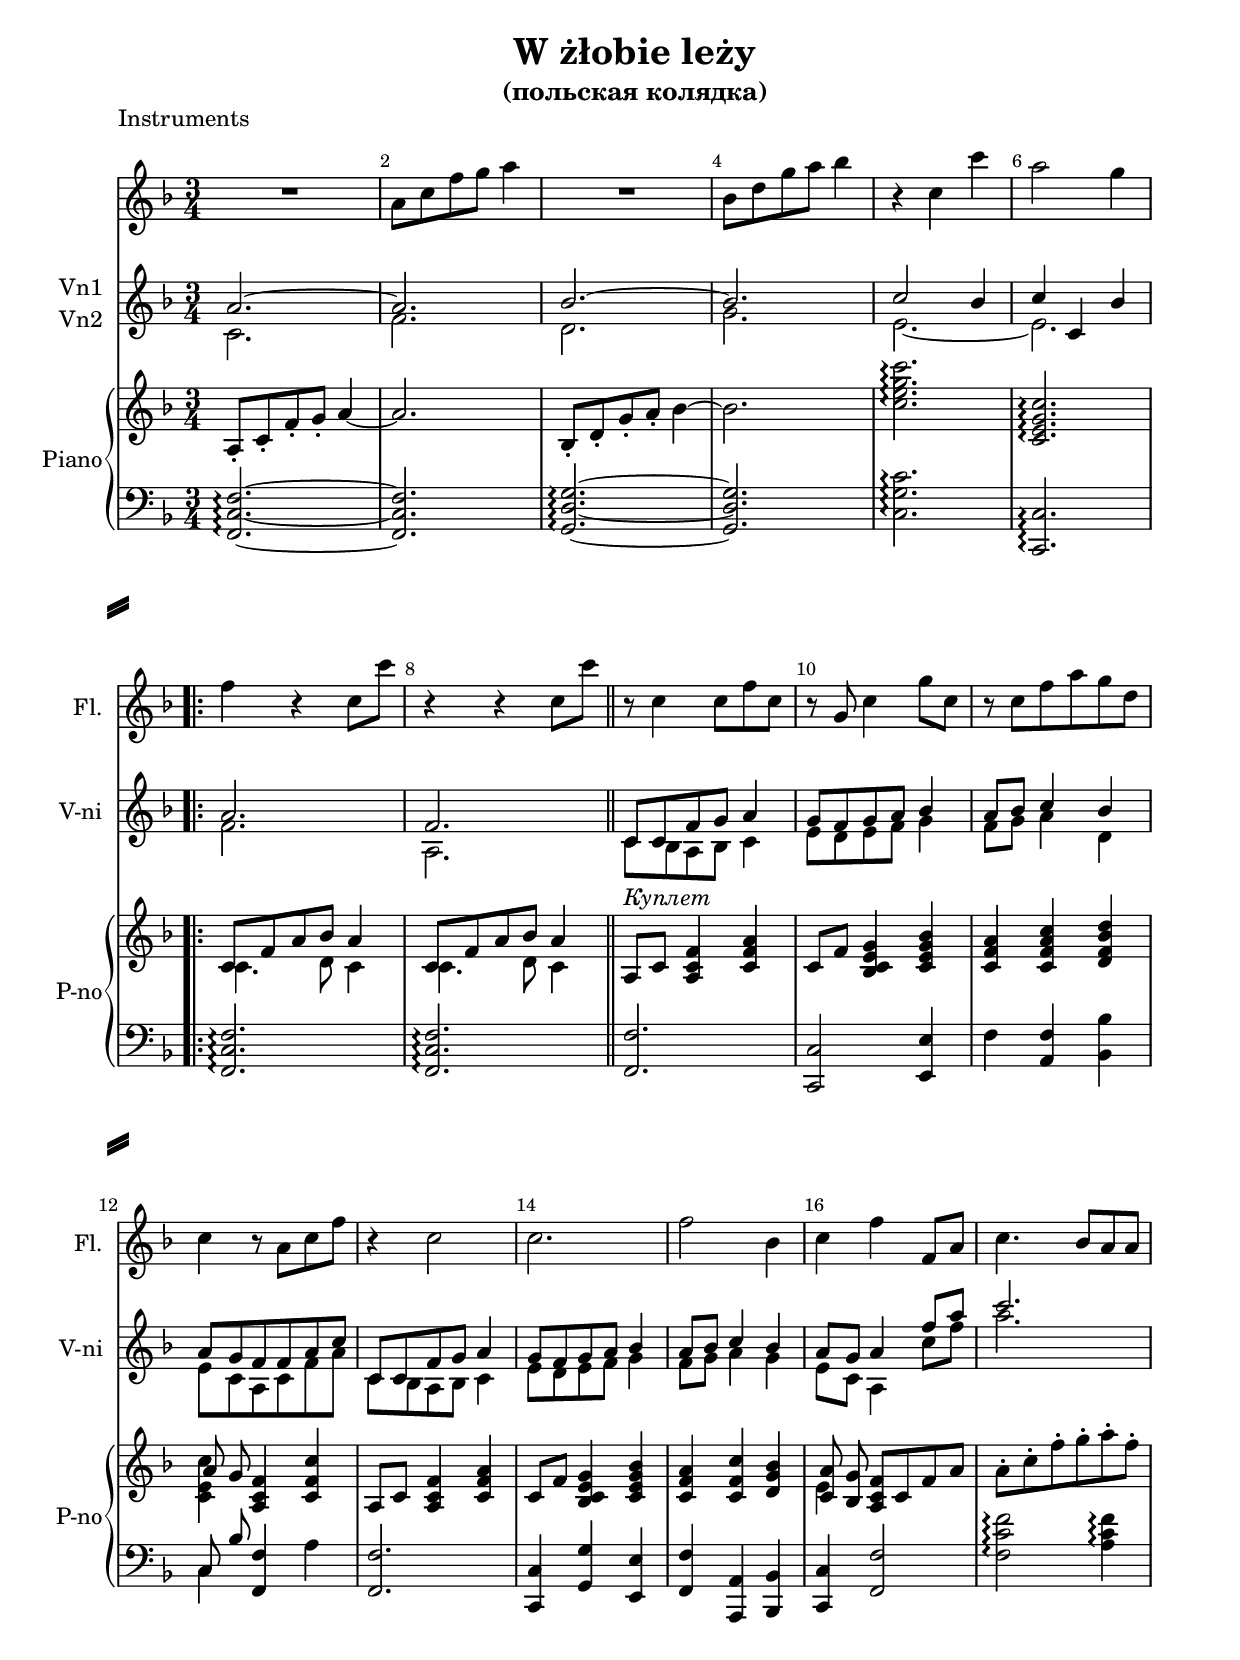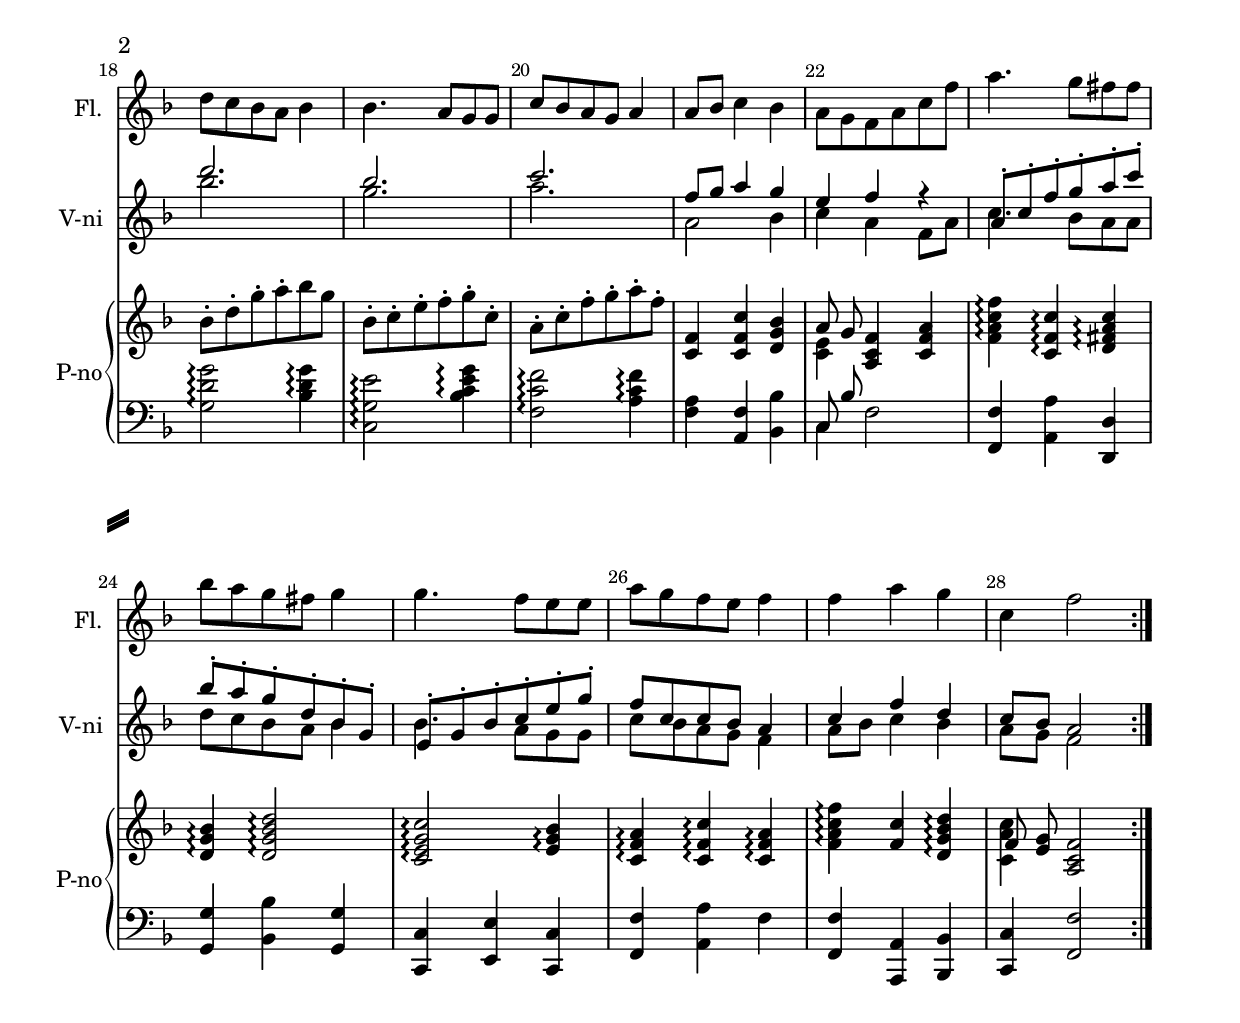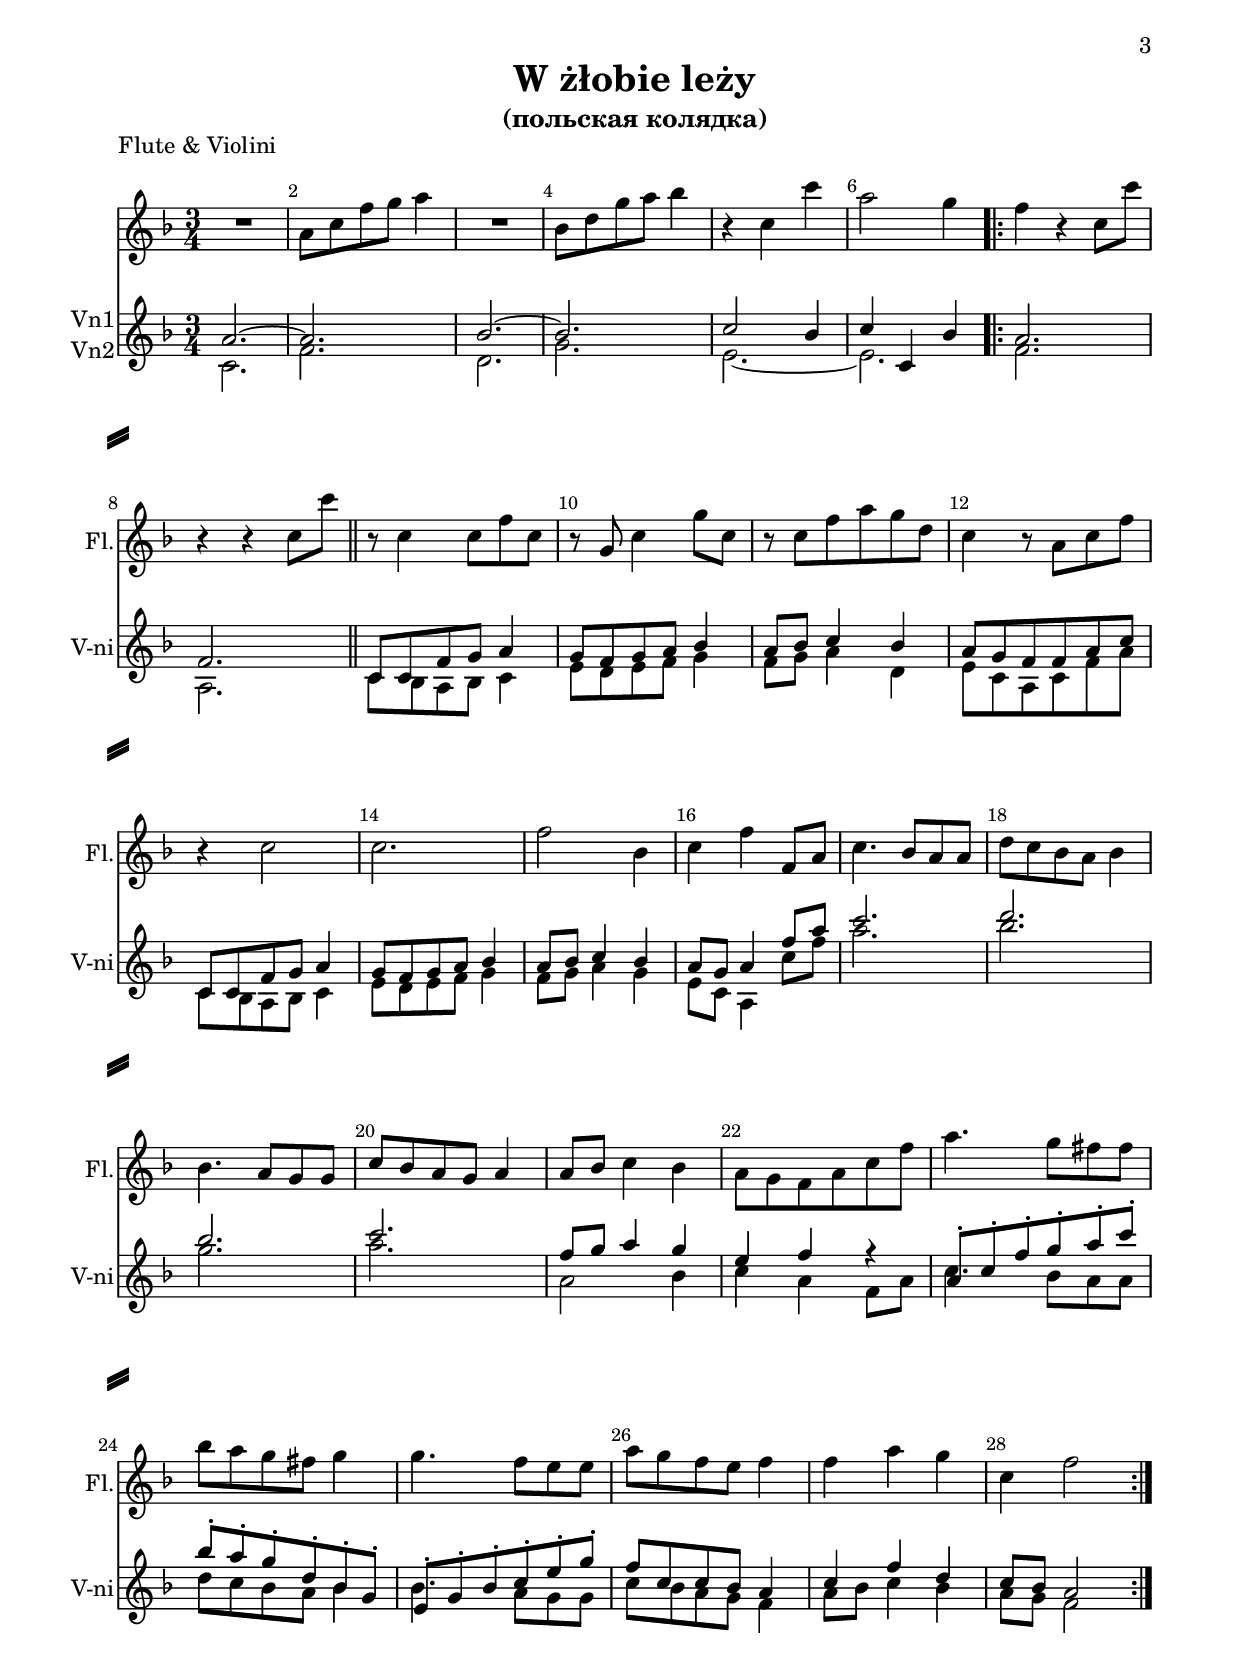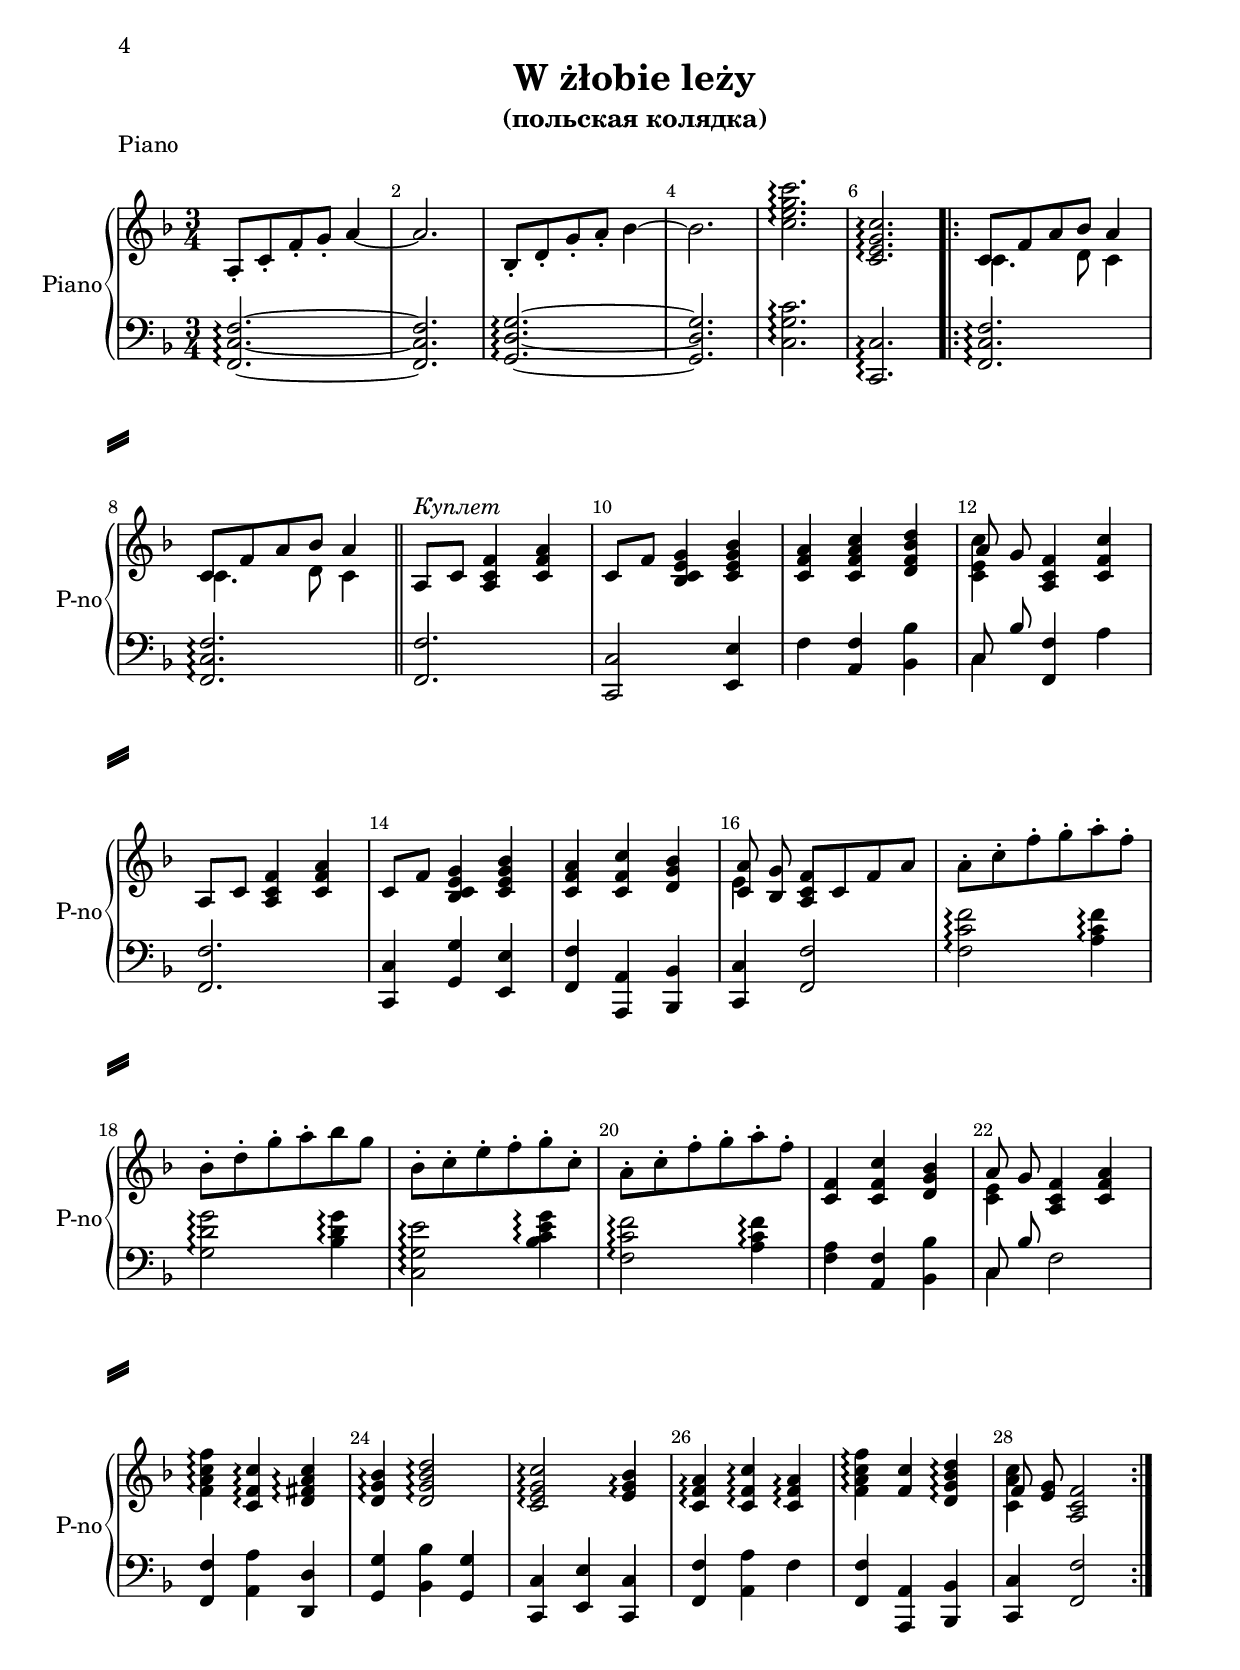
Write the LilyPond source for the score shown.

\version "2.18.2"

% закомментируйте строку ниже, чтобы получался pdf с навигацией
#(ly:set-option 'point-and-click #f)
#(ly:set-option 'midi-extension "mid")
#(set-default-paper-size "a4")
%#(set-global-staff-size 18)

\header {
  title = "W żłobie leży"
  subtitle = "(польская колядка)"
  %composer = "Composer"
  % Удалить строку версии LilyPond 
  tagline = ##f
}

\paper {
  #(set-default-paper-size "a4")
  top-margin = 10
  left-margin = 20
  right-margin = 15
  bottom-margin = 15
  indent = 0
  %ragged-bottom = ##f
  %ragged-last-bottom = ##f
  system-separator-markup = \slashSeparator
}

secondbar = {
  \override Score.BarNumber.break-visibility = #end-of-line-invisible
  \set Score.barNumberVisibility = #(every-nth-bar-number-visible 2)
}

global = {
  \key f \major
  \numericTimeSignature
  \time 3/4
  \set Score.skipBars = ##t
  \set Score.markFormatter = #format-mark-box-numbers
  \secondbar
}

globalv = {
  \global
  \autoBeamOff
  \dynamicUp
}

%use this as temporary line break
abr = { \break }

% uncommend next line when finished
abr = {}

zigzag = { \once \override Glissando.style = #'zigzag }


toleft = \change Staff="left"
toright = \change Staff="right"

flute = \relative c'' {
  \global
  R2. |
  a8 c f g a4 |
  R2. |
  bes,8 d g a bes4 |
  r4 c, c' |
  a2 g4 | \abr
  
  \repeat volta 2 {
  f4 r c8 c' |
  r4 r c,8 c' \bar "||" | \abr
  
  r8 c,4 c8 f c |
  r8 g c4 g'8 c, |
  r c f a g d |
  c4 r8 a c f |
  r4 c2 | \abr
  c2. |
  f2 bes,4 |
  c f f,8 a |
  c4. bes8 a a |
  d c bes a bes4 | \abr
  bes4. a8 g g |
  c bes a g a4 |
  a8 bes c4 bes |
  a8 g f a c f |
  a4. g8 fis fis | \abr
  bes8 a g fis g4 |
  g4. f8 e e |
  a g f e f4 |
  f a g |
  c, f2 | }
}

violinone = \relative c'' {
  \global
  a2.~ |
  a |
  bes2.~ |
  bes |
  c2 bes4 |
  c c, bes' |
  
  \repeat volta 2 {
  a2. |
  f2. |
  
  c8 c f g a4 |
  g8 f g a bes4 |
  a8 bes c4 bes |
  a8 g f f a c |
  c, c f g a4 |
  g8 f g a bes4 |
  a8 bes c4 bes |
  a8 g a4 f'8 a |
  c2. |
  d2. |
  bes2. |
  c2. |
  f,8 g a4 g |
  e f r |
  a,8-. c-. f-. g-. a-. c-. |
  bes-. a-. g-. d-. bes-. g-. |
  e-. g-. bes-. c-. e-. g-. |
  f c c bes a4 |
  c f d |
  c8 bes a2
  }
  
}

violintwo = \relative c' {
  \global
  c2. |
  f |
  d |
  g |
  e~ |
  e |
  
  \repeat volta 2 {
  f |
  a, |
  
  c8 bes a bes c4 |
  e8 d e f g4 |
  f8 g a4 d, |
  e8 c a c f a |
  c, bes a bes c4 |
  e8 d e f g4 |
  f8 g a4 g |
  e8 c a4 c'8 f |
  a2. |
  bes |
  g |
  a |
  a,2 bes4 |
  c4 a f8 a |
  c4. bes8 a a |
  d c bes a bes4 |
  bes4. a8 g g |
  c bes a g f4 |
  a8 bes c4 bes |
  a8 g f2
  }  
}



right = \relative c' {
  \global
  \oneVoice
  a8-. c-. f-. g-. a4~ |
  a2. |
  bes,8-. d-. g-. a-. bes4~ |
  bes2. |
  <c e g c>2.\arpeggio |
  <c, e g c>\arpeggio |
  
  \repeat volta 2 {
  << { c8 f a bes a4 } \\ { c,4. d8 c4 } >>
  << { c8 f a bes a4 } \\ { c,4. d8 c4 } >> \bar "||"
  
  a8^\markup\italic"Куплет" c <a c f>4<c f a> |
  c8 f <g e c bes>4 <bes g e c> |
  <a f c> <c a f c> <d bes f d > |
  << {a8 g } \\ { <c e, c>4 } >> <f, c a>4 <c' f, c> |
  a,8 c <a c f>4 <c f a> |
  c8 f <bes, c e g>4 <c e g bes> |
  <c f a> <c f c'> <d g bes> 
  << { <c a'>8 <bes g'> } \\ e4 >> <a, c f>8 c f a |
  a-. c-. f-. g-. a-. f-. |
  bes,-. d-. g-. a-. bes g |
  bes,-. c-. e-. f-. g-. c,-. |
  a-. c-. f-. g-. a-. f-. |
  <c, f>4 <c f c'> <d g bes> |
  << { a'8 g } \\ <c, e>4 >> <a c f>4 <c f a> |
  <f a c f>\arpeggio <c f c'>\arpeggio <d fis a c>\arpeggio |
  <d g bes>\arpeggio <d g bes d>2\arpeggio |
  <c e g c>\arpeggio <e g bes>4\arpeggio |
  <c f a>\arpeggio <c f c'>\arpeggio <c f a>\arpeggio |
  <f a c f>\arpeggio <f c'> <d g bes d>\arpeggio 
  << { f8 <e g> } \\ <c a' c>4 >> <a c f>2
  }
}

left = \relative c, {
  \global
  \oneVoice
  <f c' f>2.\arpeggio~ |
  q |
  <g d' g>\arpeggio~ |
  q |
  <c g' c>\arpeggio |
  <c, c'>\arpeggio |
  
  \repeat volta 2 {
  <f c' f>\arpeggio |
  q\arpeggio |
  
  <f f'> |
  <c c'>2 <e e'>4 |
  f' <a, f'> <bes bes'> |
  << {c8 bes'} \\ c,4 >> <f, f'>4 a' |
  <f, f'>2.
  <c c'>4 <g' g'> <e e'> |
  <f f'> <a, a'> <bes bes'> |
  <c c'> <f f'>2 |
  <f' c' f>2\arpeggio <a c f>4\arpeggio |
  <g d' g>2\arpeggio <bes d g>4\arpeggio |
  <c, g' e'>2\arpeggio <bes' c e g>4\arpeggio |
  <f c' f>2\arpeggio <a c f>4\arpeggio
  <f a> <a, f'> <bes bes'> |
  << {c8 bes'} \\ c,4 >> f2 |
  <f, f'>4 <a a'> <d, d'> |
  <g g'> <bes bes'> <g g'> |
  <c, c'> <e e'> <c c'> |
  <f f'> <a a'> f' |
  <f, f'> <a, a'> <bes bes'> |
  <c c'> <f f'>2
  } 
}


flutePart = \new Staff \with {
  shortInstrumentName = "Fl."
  midiInstrument = "flute"
} { \oneVoice \flute }

violinPart = \new Staff \with {
  instrumentName = \markup\column{"Vn1" "Vn2"}
  shortInstrumentName = "V-ni"
  midiInstrument = "violin"
} <<
     \new Voice { \voiceOne \violinone }
     \new Voice { \voiceTwo \violintwo }
  >>

pianoPart = \new PianoStaff \with {
  instrumentName = "Piano"
  shortInstrumentName = "P-no"
  midiInstrument = "acoustic grand"
} <<
  \new Staff = "right" \right
  \new Staff = "left" { \clef bass \left }
>>

%midi output
\score {
      \unfoldRepeats
    <<
      \flutePart
      \violinPart
      \pianoPart
    >>
    \midi {
      \tempo 4=90
    }
  }
 
%book with instruments
\bookpart {
  \header {
    piece = "Instruments"
  }
  \score {
    <<
      \flutePart
      \violinPart
      \pianoPart
    >>
    \layout { 
      \context {
      \Staff \RemoveEmptyStaves
      \override VerticalAxisGroup.remove-first = ##t
      }
    }
  }
}

\bookpart {
  \paper {
  ragged-bottom = ##f
  ragged-last-bottom = ##f
}
  \header {
    piece = "Flute & Violini"
  }
  \score {
    <<
      \flutePart
      \violinPart
    >>
    \layout { 
      \context {
      \Staff \RemoveEmptyStaves
      \override VerticalAxisGroup.remove-first = ##t
      }
    }
  }
}

\bookpart {
  \paper {
  ragged-bottom = ##f
  ragged-last-bottom = ##f
}
  \header {
    piece = "Piano"
  }
  \score {
      \pianoPart
    \layout { 
    }
  }
}

